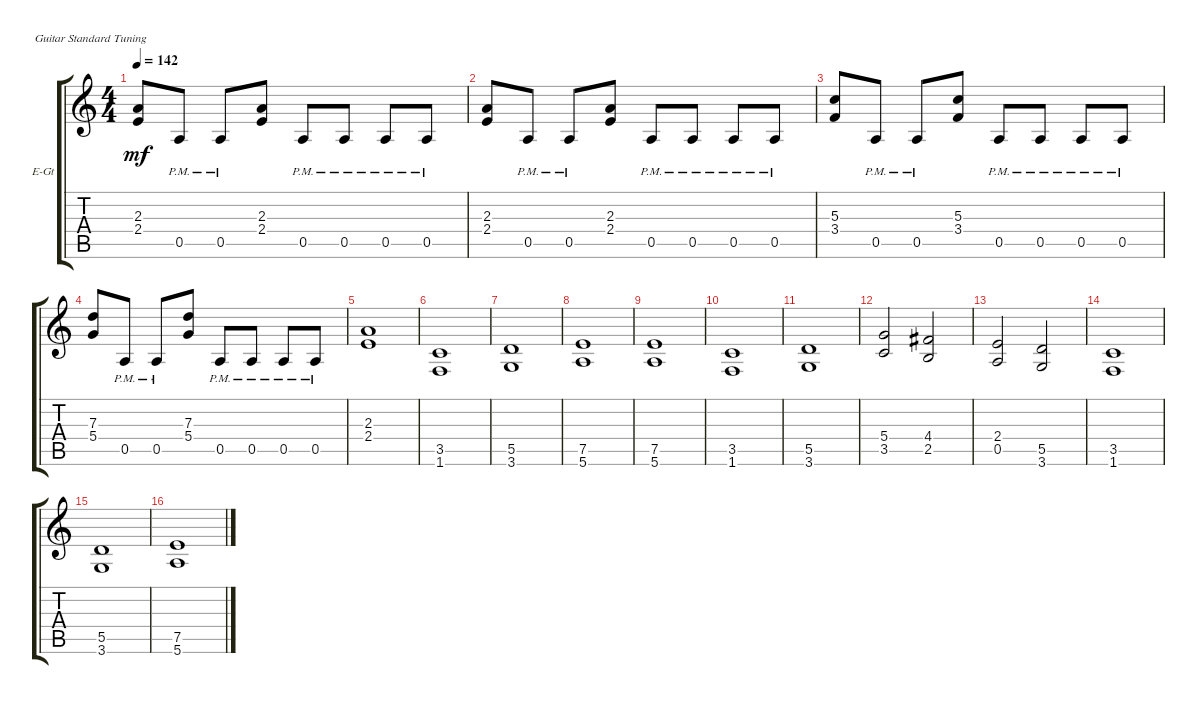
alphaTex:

\bracketExtendMode groupsimilarinstruments
\firstSystemTrackNameOrientation horizontal
\otherSystemsTrackNameOrientation horizontal
\track ("Guitarra" "E-Gt") {instrument distortionguitar}
\staff {score tabs}
\tuning (E4 B3 G3 D3 A2 E2)
\ts (4 4)
\tempo 142
\clef g2
\ks c
(2.3 2.4).8{dy mf} 0.5{pm}.8 0.5{pm}.8 (2.3 2.4).8 0.5{pm}.8 0.5{pm}.8 0.5{pm}.8 0.5{pm}.8 |
(2.4 2.3).8 0.5{pm}.8 0.5{pm}.8 (2.3 2.4).8 0.5{pm}.8 0.5{pm}.8 0.5{pm}.8 0.5{pm}.8 |
(3.4 5.3).8 0.5{pm}.8 0.5{pm}.8 (5.3 3.4).8 0.5{pm}.8 0.5{pm}.8 0.5{pm}.8 0.5{pm}.8 |
(5.4 7.3).8 0.5{pm}.8 0.5{pm}.8 (7.3 5.4).8 0.5{pm}.8 0.5{pm}.8 0.5{pm}.8 0.5{pm}.8 |
(2.3 2.4).1 |
(1.6 3.5).1 |
(3.6 5.5).1 |
(5.6 7.5).1 |
(5.6 7.5).1 |
(1.6 3.5).1 |
(3.6 5.5).1 |
(3.5 5.4).2 (2.5 4.4).2 |
(0.5 2.4).2 (3.6 5.5).2 |
(1.6 3.5).1 |
(3.6 5.5).1 |
(5.6 7.5).1
